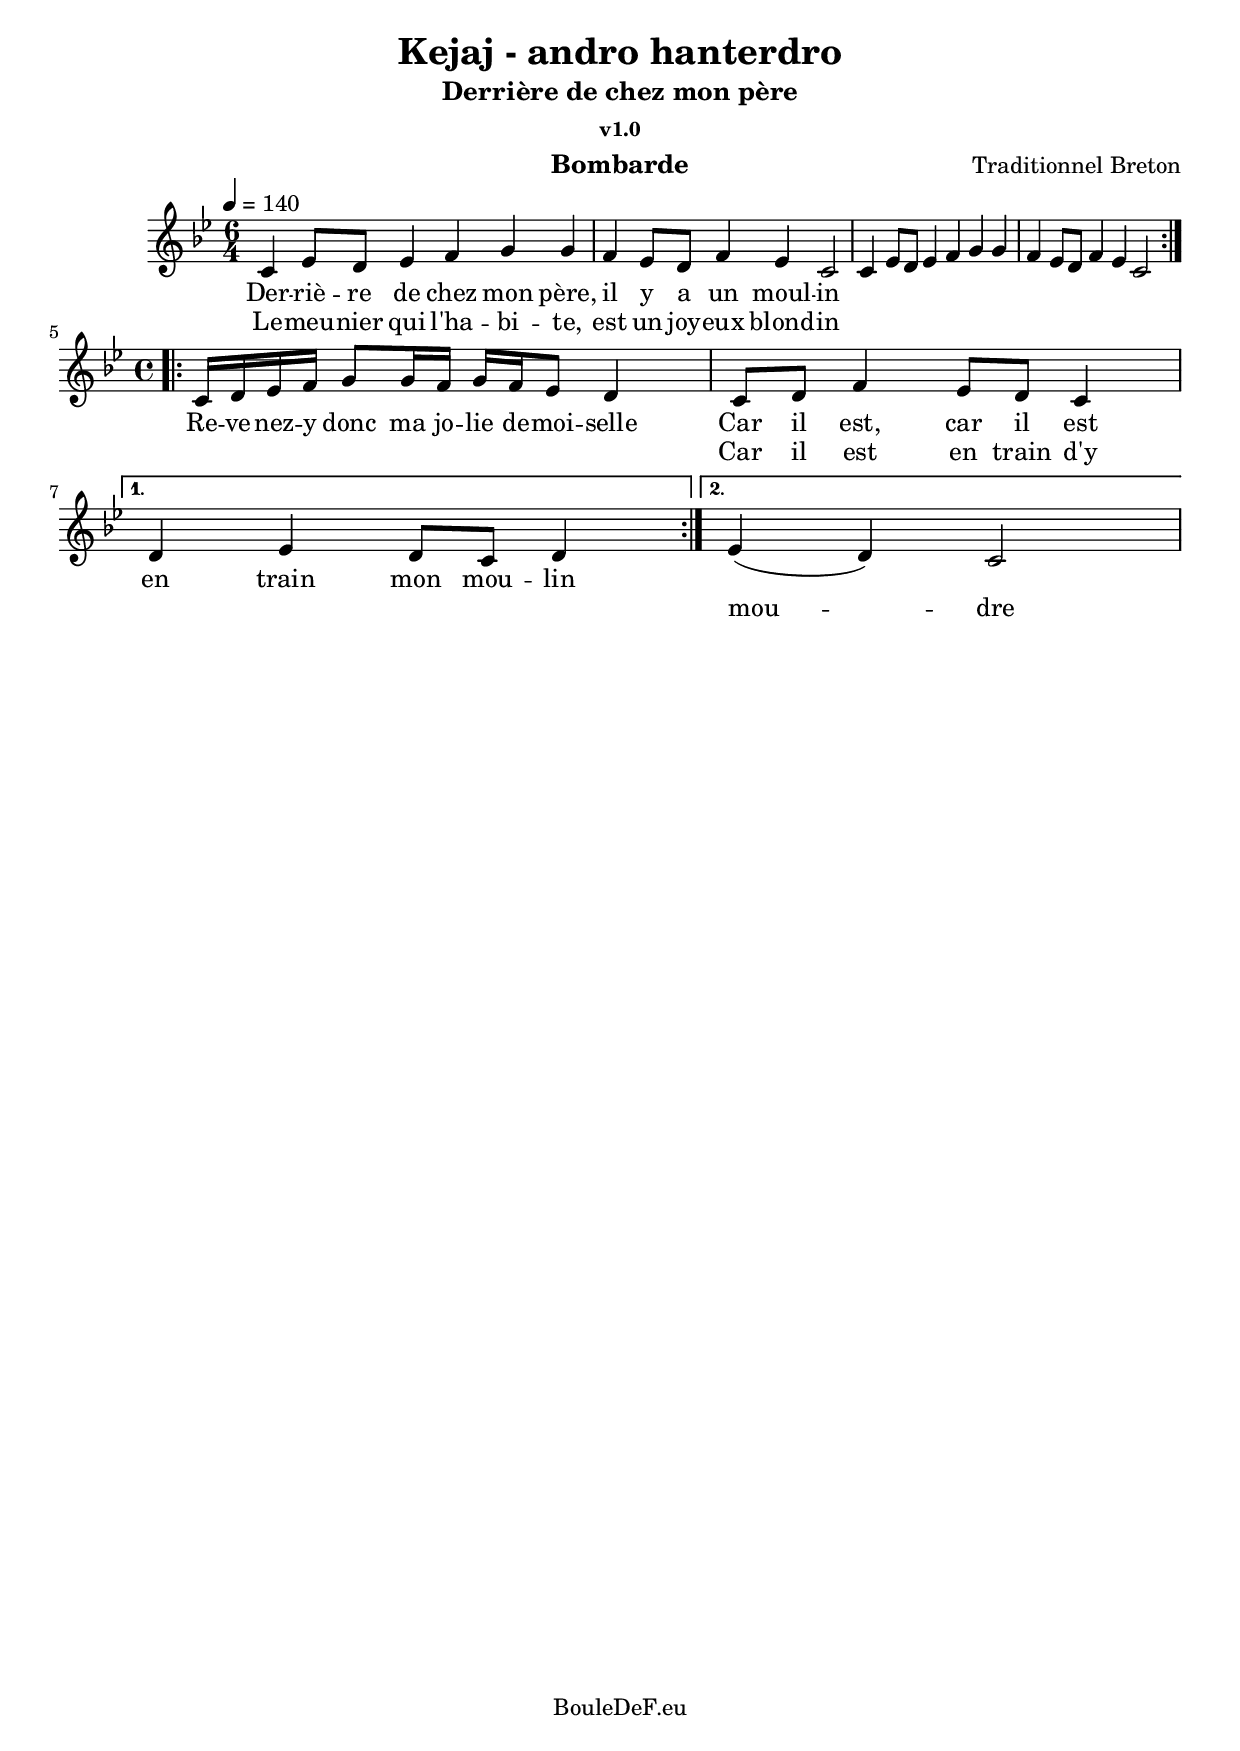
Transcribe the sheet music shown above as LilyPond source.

\version "2.16.0"
\include "italiano.ly"

\header {
	title = "Kejaj - andro hanterdro"
	subtitle = "Derrière de chez mon père"
	subsubtitle = "v1.0"
	composer = "Traditionnel Breton"
	instrument = "Bombarde"
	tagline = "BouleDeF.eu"
}

\score {
	\new Staff \relative sib {
		\clef treble
		\key sib \major
		\time 6/4
		\tempo 4 = 140

		\repeat volta 2 {
			do4 mib8 re mib4 fa sol sol
			| fa mib8 re fa4 mib do2
			| do4 mib8 re mib4 fa sol sol
			| fa mib8 re fa4 mib do2
		} \break

		\time 4/4
		\repeat volta 2 {
			do16 re mib fa sol8 sol16 fa sol fa mib8 re4
			| do8 re fa4 mib8 re do4
		}
		\alternative {
			{| re mib re8 do re4}
			{| mib( re) do2}
		}
	}
	\addlyrics {
		Der -- riè -- re de chez mon père,
		| il y a un moul -- in
		\repeat unfold 13 {\skip 1}
		| Re -- ve -- nez -- y donc ma jo -- lie de -- moi -- selle
		| Car il est, car il est en train mon mou -- lin
	}
	\addlyrics {
		Le -- meu -- nier qui l'ha -- bi -- te,
		| est un joy -- eux blond -- in
		\repeat unfold 13 {\skip 1}
		\repeat unfold 11 {\skip 1}
		| Car il est en train d'y \repeat unfold 5 {\skip 1} mou -- dre
	}
	\layout {
		\context {
		\Staff
		\override TimeSignature #'break-visibility = #'#(#f #f #t)
		}
	}
}
